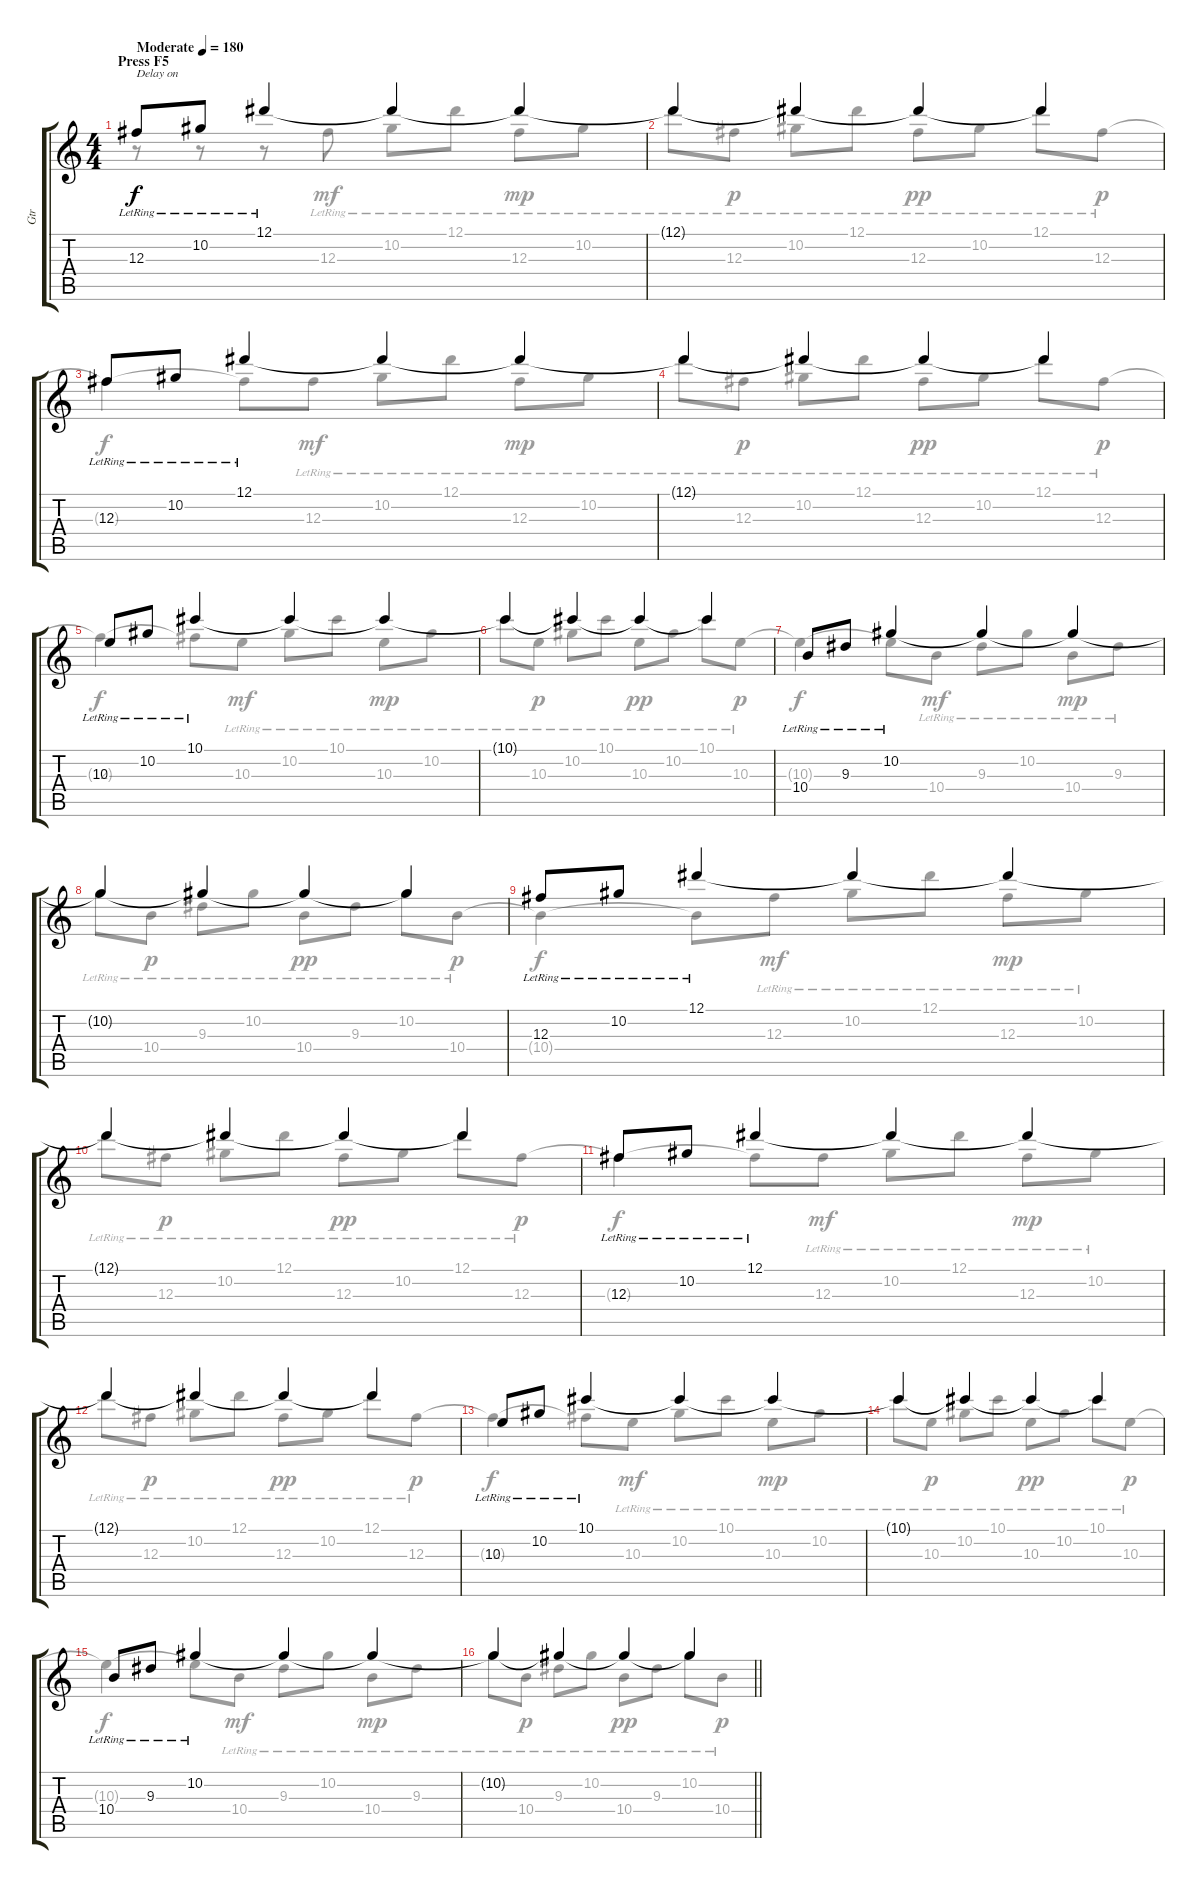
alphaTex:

\track ("Gtr" "Gtr") {instrument electricguitarclean}
\staff {score tabs}
\tuning (Eb4 Bb3 Gb3 Db3 Ab2 Eb2) {hide}
\voice
\ts (4 4)
\section ("" "Press F5")
\tempo (180 "Moderate")
\clef g2
\ks c
12.3{lr}.8{txt "Delay on" dy f instrument electricguitarclean} 10.2{lr}.8 12.1{lr}.4 12.1{t}.4 12.1{t}.4 |
12.1{t}.4 12.1{t}.4 12.1{t}.4 12.1{t}.4 |
12.3{lr}.8 10.2{lr}.8 12.1{lr}.4 12.1{t}.4 12.1{t}.4 |
12.1{t}.4 12.1{t}.4 12.1{t}.4 12.1{t}.4 |
10.3{lr}.8 10.2{lr}.8 10.1{lr}.4 10.1{t}.4 10.1{t}.4 |
10.1{t}.4 10.1{t}.4 10.1{t}.4 10.1{t}.4 |
10.4{lr}.8 9.3{lr}.8 10.2{lr}.4 10.2{t}.4 10.2{t}.4 |
10.2{t}.4 10.2{t}.4 10.2{t}.4 10.2{t}.4 |
12.3{lr}.8 10.2{lr}.8 12.1{lr}.4 12.1{t}.4 12.1{t}.4 |
12.1{t}.4 12.1{t}.4 12.1{t}.4 12.1{t}.4 |
12.3{lr}.8 10.2{lr}.8 12.1{lr}.4 12.1{t}.4 12.1{t}.4 |
12.1{t}.4 12.1{t}.4 12.1{t}.4 12.1{t}.4 |
10.3{lr}.8 10.2{lr}.8 10.1{lr}.4 10.1{t}.4 10.1{t}.4 |
10.1{t}.4 10.1{t}.4 10.1{t}.4 10.1{t}.4 |
10.4{lr}.8 9.3{lr}.8 10.2{lr}.4 10.2{t}.4 10.2{t}.4 |
\barLineRight lightlight
10.2{t}.4 10.2{t}.4 10.2{t}.4 10.2{t}.4
\voice
\clef g2
\ottava regular
\simile none
\ks c
r.8{dy mf} r.8 r.8 12.3{lr}.8 10.2{lr}.8 12.1{lr}.8 12.3{lr}.8{dy mp} 10.2{lr}.8 |
12.1{lr}.8 12.3{lr}.8{dy p} 10.2{lr}.8 12.1{lr}.8 12.3{lr}.8{dy pp} 10.2{lr}.8 12.1{lr}.8 12.3{lr}.8{dy p} |
12.3{t}.4{dy f} 12.3{t}.8 12.3{lr}.8{dy mf} 10.2{lr}.8 12.1{lr}.8 12.3{lr}.8{dy mp} 10.2{lr}.8 |
12.1{lr}.8 12.3{lr}.8{dy p} 10.2{lr}.8 12.1{lr}.8 12.3{lr}.8{dy pp} 10.2{lr}.8 12.1{lr}.8 12.3{lr}.8{dy p} |
12.3{t}.4{dy f} 12.3{t}.8 10.3{lr}.8{dy mf} 10.2{lr}.8 10.1{lr}.8 10.3{lr}.8{dy mp} 10.2{lr}.8 |
10.1{lr}.8 10.3{lr}.8{dy p} 10.2{lr}.8 10.1{lr}.8 10.3{lr}.8{dy pp} 10.2{lr}.8 10.1{lr}.8 10.3{lr}.8{dy p} |
10.3{t}.4{dy f} 10.3{t}.8 10.4{lr}.8{dy mf} 9.3{lr}.8 10.2{lr}.8 10.4{lr}.8{dy mp} 9.3{lr}.8 |
10.2{lr}.8 10.4{lr}.8{dy p} 9.3{lr}.8 10.2{lr}.8 10.4{lr}.8{dy pp} 9.3{lr}.8 10.2{lr}.8 10.4{lr}.8{dy p} |
10.4{t}.4{dy f} 10.4{t}.8 12.3{lr}.8{dy mf} 10.2{lr}.8 12.1{lr}.8 12.3{lr}.8{dy mp} 10.2{lr}.8 |
12.1{lr}.8 12.3{lr}.8{dy p} 10.2{lr}.8 12.1{lr}.8 12.3{lr}.8{dy pp} 10.2{lr}.8 12.1{lr}.8 12.3{lr}.8{dy p} |
12.3{t}.4{dy f} 12.3{t}.8 12.3{lr}.8{dy mf} 10.2{lr}.8 12.1{lr}.8 12.3{lr}.8{dy mp} 10.2{lr}.8 |
12.1{lr}.8 12.3{lr}.8{dy p} 10.2{lr}.8 12.1{lr}.8 12.3{lr}.8{dy pp} 10.2{lr}.8 12.1{lr}.8 12.3{lr}.8{dy p} |
12.3{t}.4{dy f} 12.3{t}.8 10.3{lr}.8{dy mf} 10.2{lr}.8 10.1{lr}.8 10.3{lr}.8{dy mp} 10.2{lr}.8 |
10.1{lr}.8 10.3{lr}.8{dy p} 10.2{lr}.8 10.1{lr}.8 10.3{lr}.8{dy pp} 10.2{lr}.8 10.1{lr}.8 10.3{lr}.8{dy p} |
10.3{t}.4{dy f} 10.3{t}.8 10.4{lr}.8{dy mf} 9.3{lr}.8 10.2{lr}.8 10.4{lr}.8{dy mp} 9.3{lr}.8 |
\barLineRight lightlight
10.2{lr}.8 10.4{lr}.8{dy p} 9.3{lr}.8 10.2{lr}.8 10.4{lr}.8{dy pp} 9.3{lr}.8 10.2{lr}.8 10.4{lr}.8{dy p}
